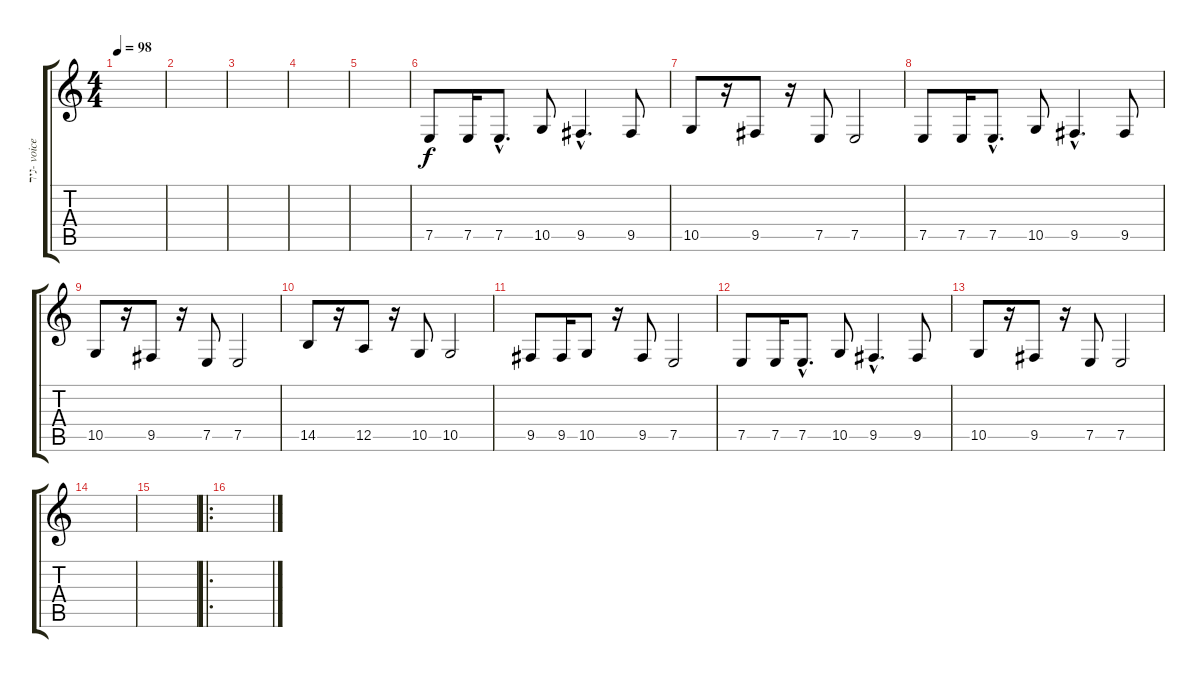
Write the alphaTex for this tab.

\track ("ניר- voice" "ניר- voice") {instrument tenorsax}
\staff {score tabs}
\tuning (E4 B3 G3 D3 A2 E2) {hide}
\ts (4 4)
\tempo 98
\clef g2
\ks c
|
|
|
|
|
7.5.8 7.5.16 7.5{hac}.8{d} 10.5.8 9.5{hac}.4{d} 9.5.8 |
10.5.8 r.16 9.5.8 r.16 7.5.8 7.5.2 |
7.5.8 7.5.16 7.5{hac}.8{d} 10.5.8 9.5{hac}.4{d} 9.5.8 |
10.5.8 r.16 9.5.8 r.16 7.5.8 7.5.2 |
14.5.8 r.16 12.5.8 r.16 10.5.8 10.5.2 |
9.5.8 9.5.16 10.5.8 r.16 9.5.8 7.5.2 |
7.5.8 7.5.16 7.5{hac}.8{d} 10.5.8 9.5{hac}.4{d} 9.5.8 |
10.5.8 r.16 9.5.8 r.16 7.5.8 7.5.2 |
|
|
\ro
